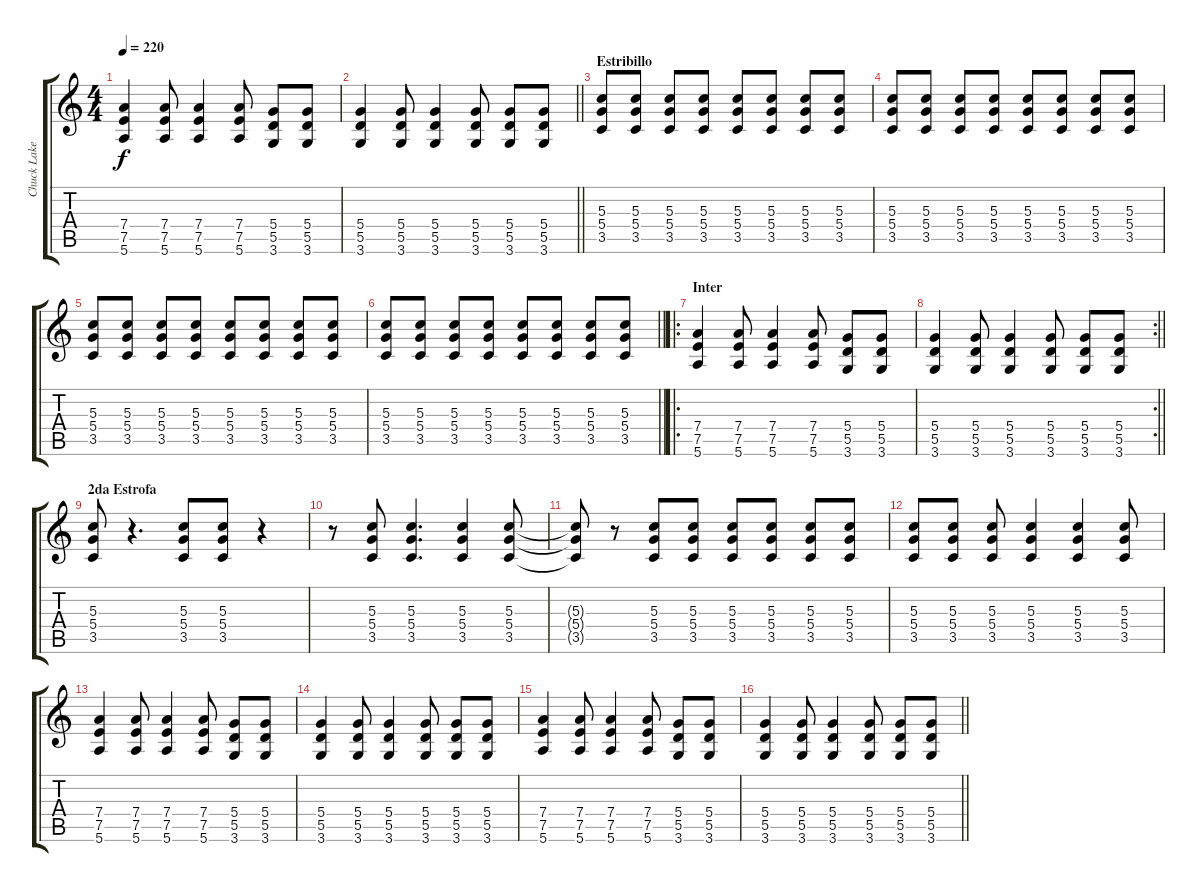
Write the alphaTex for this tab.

\track ("Chuck Lake" "Chuck Lake") {instrument distortionguitar}
\staff {score tabs}
\tuning (E4 B3 G3 D3 A2 E2) {hide}
\ts (4 4)
\tempo 220
\clef g2
\ks c
(7.4 7.5 5.6).4{dy f} (7.4 7.5 5.6).8 (7.4 7.5 5.6).4 (7.4 7.5 5.6).8 (5.4 5.5 3.6).8 (5.4 5.5 3.6).8 |
\barLineRight lightlight
(5.4 5.5 3.6).4 (5.4 5.5 3.6).8 (5.4 5.5 3.6).4 (5.4 5.5 3.6).8 (5.4 5.5 3.6).8 (5.4 5.5 3.6).8 |
\section ("" "Estribillo")
(5.3 5.4 3.5).8 (5.3 5.4 3.5).8 (5.3 5.4 3.5).8 (5.3 5.4 3.5).8 (5.3 5.4 3.5).8 (5.3 5.4 3.5).8 (5.3 5.4 3.5).8 (5.3 5.4 3.5).8 |
(5.3 5.4 3.5).8 (5.3 5.4 3.5).8 (5.3 5.4 3.5).8 (5.3 5.4 3.5).8 (5.3 5.4 3.5).8 (5.3 5.4 3.5).8 (5.3 5.4 3.5).8 (5.3 5.4 3.5).8 |
(5.3 5.4 3.5).8 (5.3 5.4 3.5).8 (5.3 5.4 3.5).8 (5.3 5.4 3.5).8 (5.3 5.4 3.5).8 (5.3 5.4 3.5).8 (5.3 5.4 3.5).8 (5.3 5.4 3.5).8 |
\barLineRight lightlight
(5.3 5.4 3.5).8 (5.3 5.4 3.5).8 (5.3 5.4 3.5).8 (5.3 5.4 3.5).8 (5.3 5.4 3.5).8 (5.3 5.4 3.5).8 (5.3 5.4 3.5).8 (5.3 5.4 3.5).8 |
\ro
\section ("" "Inter")
(7.4 7.5 5.6).4 (7.4 7.5 5.6).8 (7.4 7.5 5.6).4 (7.4 7.5 5.6).8 (5.4 5.5 3.6).8 (5.4 5.5 3.6).8 |
\rc 2
\barLineRight lightlight
(5.4 5.5 3.6).4 (5.4 5.5 3.6).8 (5.4 5.5 3.6).4 (5.4 5.5 3.6).8 (5.4 5.5 3.6).8 (5.4 5.5 3.6).8 |
\section ("" "2da Estrofa")
(5.3 5.4 3.5).8 r.4{d} (5.3 5.4 3.5).8 (5.3 5.4 3.5).8 r.4 |
r.8 (5.3 5.4 3.5).8 (5.3 5.4 3.5).4{d} (5.3 5.4 3.5).4 (5.3 5.4 3.5).8 |
(5.3{t} 5.4{t} 3.5{t}).8 r.8 (5.3 5.4 3.5).8 (5.3 5.4 3.5).8 (5.3 5.4 3.5).8 (5.3 5.4 3.5).8 (5.3 5.4 3.5).8 (5.3 5.4 3.5).8 |
(5.3 5.4 3.5).8 (5.3 5.4 3.5).8 (5.3 5.4 3.5).8 (5.3 5.4 3.5).4 (5.3 5.4 3.5).4 (5.3 5.4 3.5).8 |
(7.4 7.5 5.6).4 (7.4 7.5 5.6).8 (7.4 7.5 5.6).4 (7.4 7.5 5.6).8 (5.4 5.5 3.6).8 (5.4 5.5 3.6).8 |
(5.4 5.5 3.6).4 (5.4 5.5 3.6).8 (5.4 5.5 3.6).4 (5.4 5.5 3.6).8 (5.4 5.5 3.6).8 (5.4 5.5 3.6).8 |
(7.4 7.5 5.6).4 (7.4 7.5 5.6).8 (7.4 7.5 5.6).4 (7.4 7.5 5.6).8 (5.4 5.5 3.6).8 (5.4 5.5 3.6).8 |
\barLineRight lightlight
(5.4 5.5 3.6).4 (5.4 5.5 3.6).8 (5.4 5.5 3.6).4 (5.4 5.5 3.6).8 (5.4 5.5 3.6).8 (5.4 5.5 3.6).8
